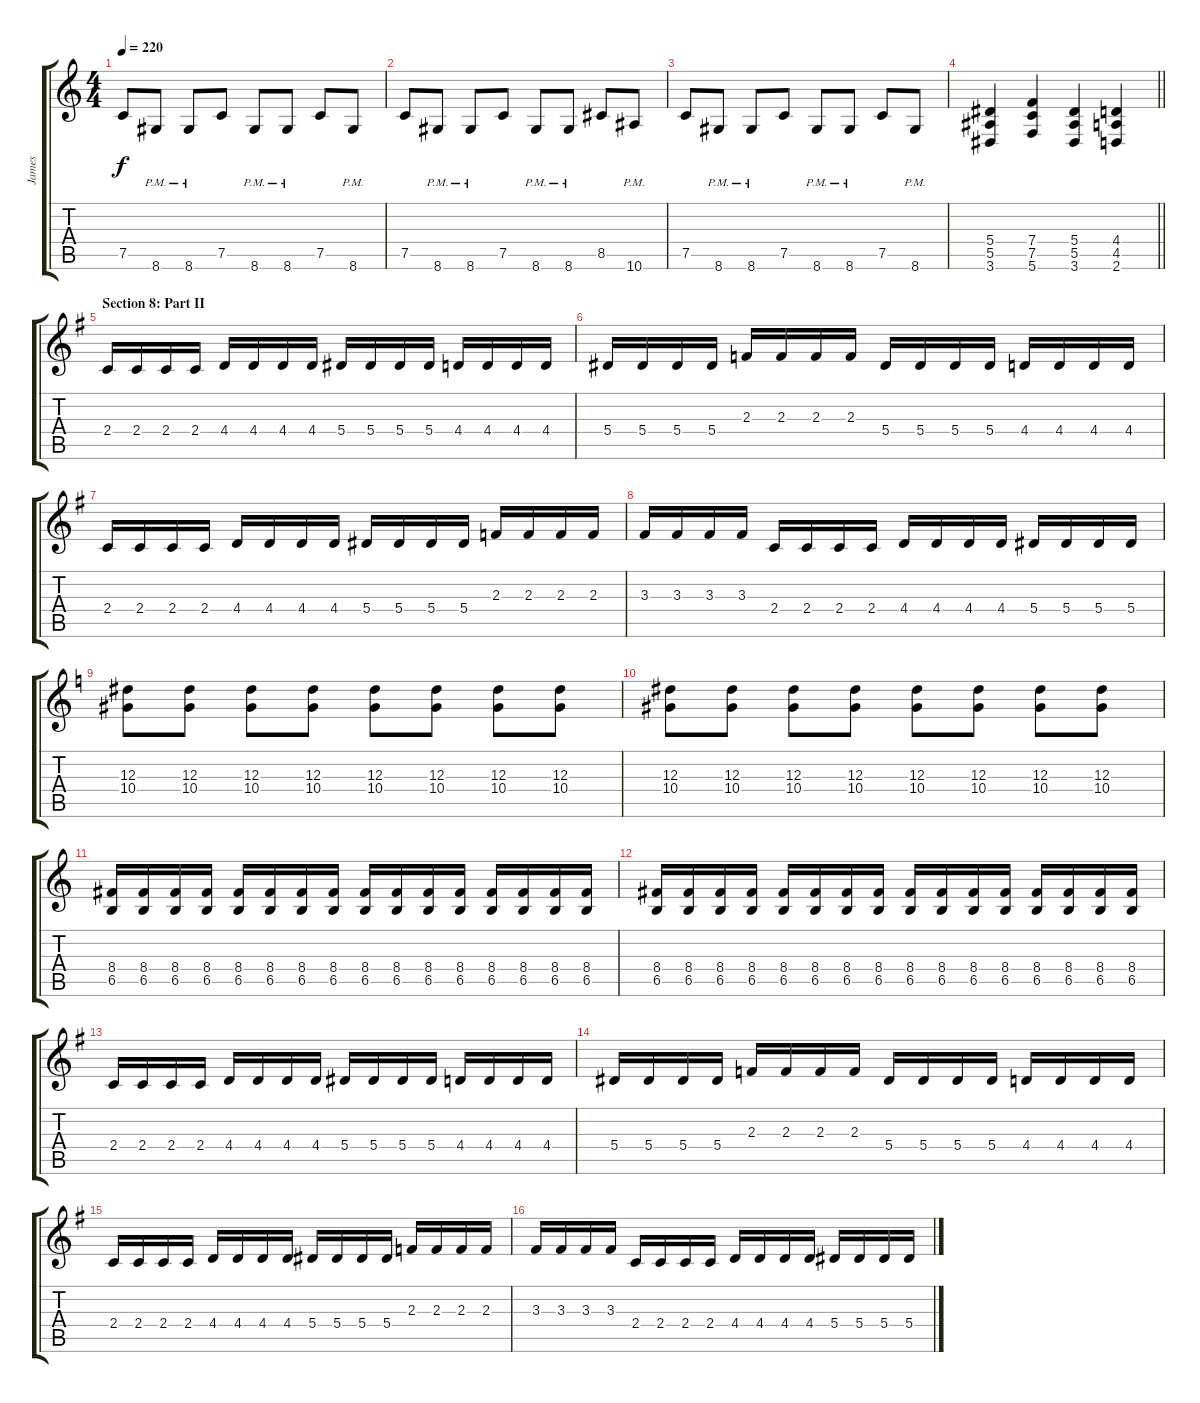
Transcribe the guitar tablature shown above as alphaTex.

\track ("James" "James") {instrument distortionguitar}
\staff {score tabs}
\tuning (C4 G3 Eb3 Bb2 F2 C2) {hide}
\ts (4 4)
\tempo 220
\clef g2
\ks c
7.5.8{dy f} 8.6{pm}.8 8.6{pm}.8 7.5.8 8.6{pm}.8 8.6{pm}.8 7.5.8 8.6{pm}.8 |
7.5.8 8.6{pm}.8 8.6{pm}.8 7.5.8 8.6{pm}.8 8.6{pm}.8 8.5.8 10.6{pm}.8 |
7.5.8 8.6{pm}.8 8.6{pm}.8 7.5.8 8.6{pm}.8 8.6{pm}.8 7.5.8 8.6{pm}.8 |
\barLineRight lightlight
(5.4 5.5 3.6).4 (7.4 7.5 5.6).4 (5.4 5.5 3.6).4 (4.4 4.5 2.6).4 |
\section ("" "Section 8: Part II")
\ks g
2.4.16 2.4.16 2.4.16 2.4.16 4.4.16 4.4.16 4.4.16 4.4.16 5.4.16 5.4.16 5.4.16 5.4.16 4.4.16 4.4.16 4.4.16 4.4.16 |
5.4.16 5.4.16 5.4.16 5.4.16 2.3.16 2.3.16 2.3.16 2.3.16 5.4.16 5.4.16 5.4.16 5.4.16 4.4.16 4.4.16 4.4.16 4.4.16 |
2.4.16 2.4.16 2.4.16 2.4.16 4.4.16 4.4.16 4.4.16 4.4.16 5.4.16 5.4.16 5.4.16 5.4.16 2.3.16 2.3.16 2.3.16 2.3.16 |
3.3.16 3.3.16 3.3.16 3.3.16 2.4.16 2.4.16 2.4.16 2.4.16 4.4.16 4.4.16 4.4.16 4.4.16 5.4.16 5.4.16 5.4.16 5.4.16 |
\ks c
(12.3 10.4).8 (12.3 10.4).8 (12.3 10.4).8 (12.3 10.4).8 (12.3 10.4).8 (12.3 10.4).8 (12.3 10.4).8 (12.3 10.4).8 |
(12.3 10.4).8 (12.3 10.4).8 (12.3 10.4).8 (12.3 10.4).8 (12.3 10.4).8 (12.3 10.4).8 (12.3 10.4).8 (12.3 10.4).8 |
(8.4 6.5).16 (8.4 6.5).16 (8.4 6.5).16 (8.4 6.5).16 (8.4 6.5).16 (8.4 6.5).16 (8.4 6.5).16 (8.4 6.5).16 (8.4 6.5).16 (8.4 6.5).16 (8.4 6.5).16 (8.4 6.5).16 (8.4 6.5).16 (8.4 6.5).16 (8.4 6.5).16 (8.4 6.5).16 |
(8.4 6.5).16 (8.4 6.5).16 (8.4 6.5).16 (8.4 6.5).16 (8.4 6.5).16 (8.4 6.5).16 (8.4 6.5).16 (8.4 6.5).16 (8.4 6.5).16 (8.4 6.5).16 (8.4 6.5).16 (8.4 6.5).16 (8.4 6.5).16 (8.4 6.5).16 (8.4 6.5).16 (8.4 6.5).16 |
\ks g
2.4.16 2.4.16 2.4.16 2.4.16 4.4.16 4.4.16 4.4.16 4.4.16 5.4.16 5.4.16 5.4.16 5.4.16 4.4.16 4.4.16 4.4.16 4.4.16 |
5.4.16 5.4.16 5.4.16 5.4.16 2.3.16 2.3.16 2.3.16 2.3.16 5.4.16 5.4.16 5.4.16 5.4.16 4.4.16 4.4.16 4.4.16 4.4.16 |
2.4.16 2.4.16 2.4.16 2.4.16 4.4.16 4.4.16 4.4.16 4.4.16 5.4.16 5.4.16 5.4.16 5.4.16 2.3.16 2.3.16 2.3.16 2.3.16 |
3.3.16 3.3.16 3.3.16 3.3.16 2.4.16 2.4.16 2.4.16 2.4.16 4.4.16 4.4.16 4.4.16 4.4.16 5.4.16 5.4.16 5.4.16 5.4.16
